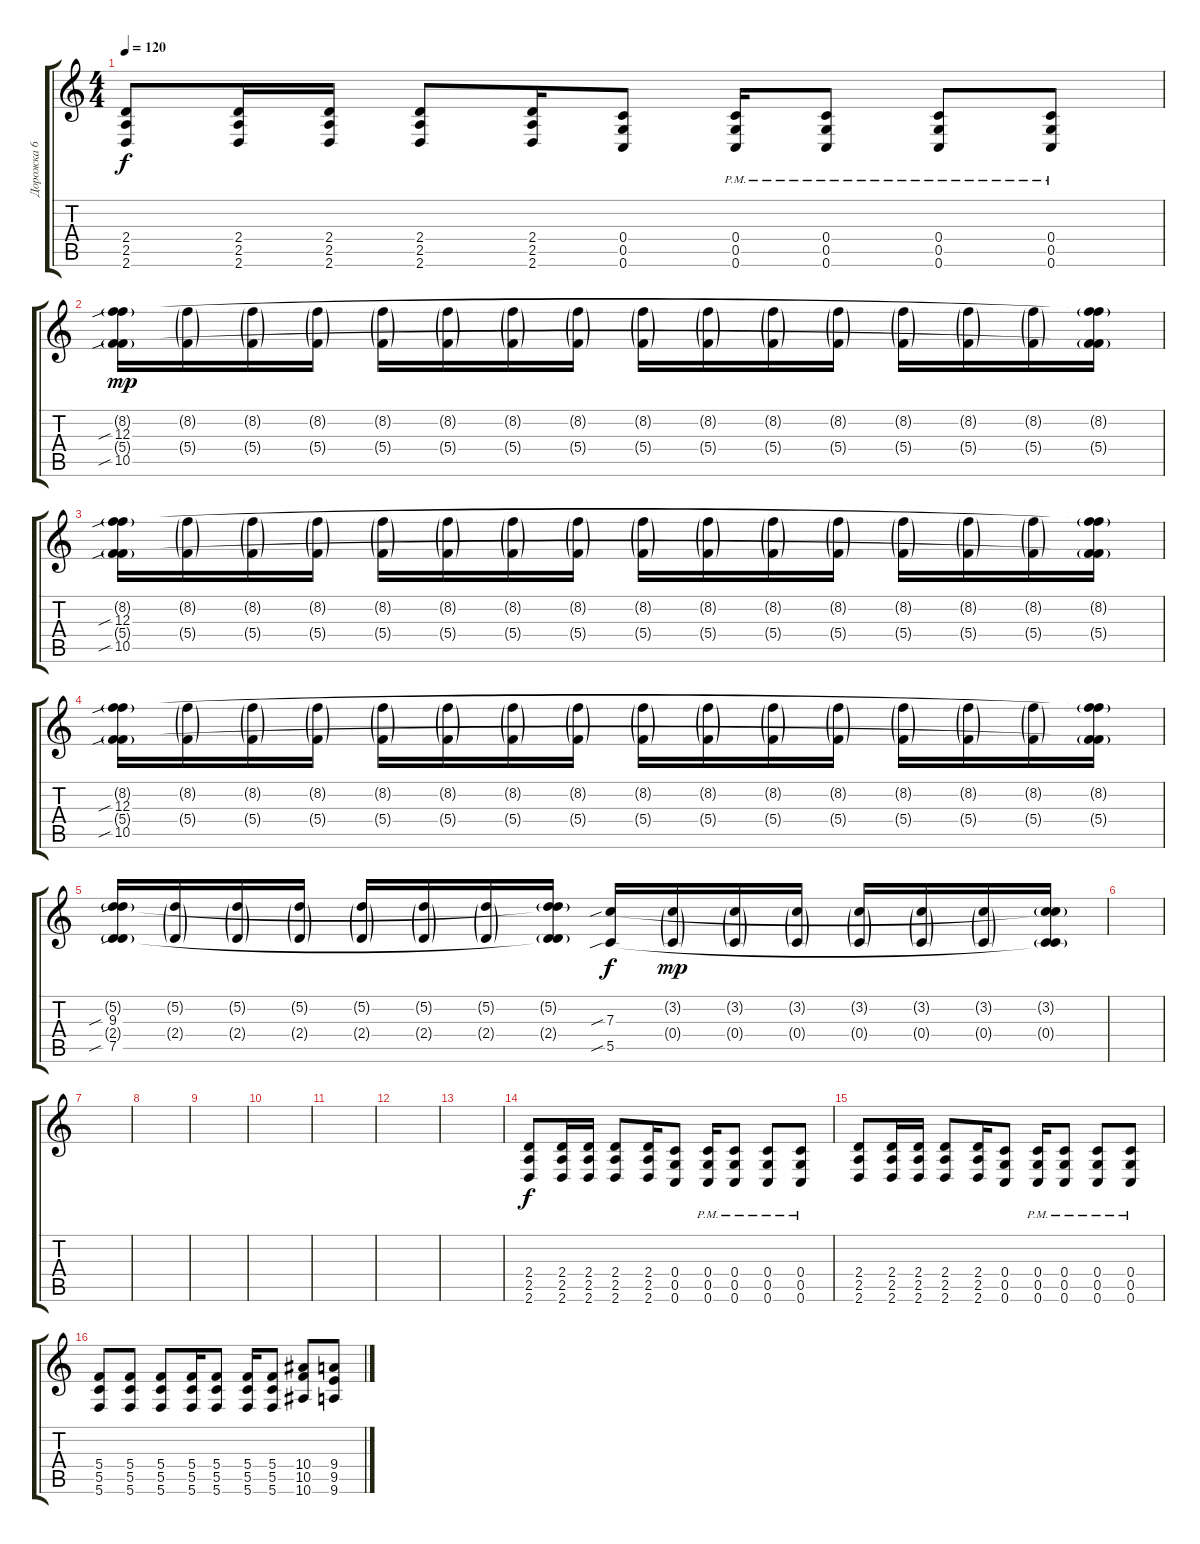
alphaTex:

\track ("Дорожка 6" "Дорожка 6") {instrument overdrivenguitar}
\staff {score tabs}
\tuning (D4 A3 F3 C3 G2 C2) {hide}
\ts (4 4)
\tempo 120
\clef g2
\ks c
(2.4 2.5 2.6).8{dy f} (2.4 2.5 2.6).16 (2.4 2.5 2.6).16 (2.4 2.5 2.6).8 (2.4 2.5 2.6).16 (0.4 0.5 0.6).8 (0.4{pm} 0.5{pm} 0.6{pm}).16 (0.4{pm} 0.5{pm} 0.6{pm}).8 (0.4{pm} 0.5{pm} 0.6{pm}).8 (0.4{pm} 0.5{pm} 0.6{pm}).8 |
(8.2{g} 12.3{sib} 5.4{g} 10.5{sib}).16{dy mp} (8.2{g} 5.4{g}).16 (8.2{g} 5.4{g}).16 (8.2{g} 5.4{g}).16 (8.2{g} 5.4{g}).16 (8.2{g} 5.4{g}).16 (8.2{g} 5.4{g}).16 (8.2{g} 5.4{g}).16 (8.2{g} 5.4{g}).16 (8.2{g} 5.4{g}).16 (8.2{g} 5.4{g}).16 (8.2{g} 5.4{g}).16 (8.2{g} 5.4{g}).16 (8.2{g} 5.4{g}).16 (8.2{g} 5.4{g}).16 (8.2{g} 12.3{t} 5.4{g} 10.5{t}).16 |
(8.2{g} 12.3{sib} 5.4{g} 10.5{sib}).16 (8.2{g} 5.4{g}).16 (8.2{g} 5.4{g}).16 (8.2{g} 5.4{g}).16 (8.2{g} 5.4{g}).16 (8.2{g} 5.4{g}).16 (8.2{g} 5.4{g}).16 (8.2{g} 5.4{g}).16 (8.2{g} 5.4{g}).16 (8.2{g} 5.4{g}).16 (8.2{g} 5.4{g}).16 (8.2{g} 5.4{g}).16 (8.2{g} 5.4{g}).16 (8.2{g} 5.4{g}).16 (8.2{g} 5.4{g}).16 (8.2{g} 12.3{t} 5.4{g} 10.5{t}).16 |
(8.2{g} 12.3{sib} 5.4{g} 10.5{sib}).16 (8.2{g} 5.4{g}).16 (8.2{g} 5.4{g}).16 (8.2{g} 5.4{g}).16 (8.2{g} 5.4{g}).16 (8.2{g} 5.4{g}).16 (8.2{g} 5.4{g}).16 (8.2{g} 5.4{g}).16 (8.2{g} 5.4{g}).16 (8.2{g} 5.4{g}).16 (8.2{g} 5.4{g}).16 (8.2{g} 5.4{g}).16 (8.2{g} 5.4{g}).16 (8.2{g} 5.4{g}).16 (8.2{g} 5.4{g}).16 (8.2{g} 12.3{t} 5.4{g} 10.5{t}).16 |
(5.2{g} 9.3{sib} 2.4{g} 7.5{sib}).16 (5.2{g} 2.4{g}).16 (5.2{g} 2.4{g}).16 (5.2{g} 2.4{g}).16 (5.2{g} 2.4{g}).16 (5.2{g} 2.4{g}).16 (5.2{g} 2.4{g}).16 (5.2{g} 9.3{t} 2.4{g} 7.5{t}).16 (7.3{sib} 5.5{sib}).16{dy f} (3.2{g} 0.4{g}).16{dy mp} (3.2{g} 0.4{g}).16 (3.2{g} 0.4{g}).16 (3.2{g} 0.4{g}).16 (3.2{g} 0.4{g}).16 (3.2{g} 0.4{g}).16 (3.2{g} 7.3{t} 0.4{g} 5.5{t}).16 |
|
|
|
|
|
|
|
|
(2.4 2.5 2.6).8{dy f} (2.4 2.5 2.6).16 (2.4 2.5 2.6).16 (2.4 2.5 2.6).8 (2.4 2.5 2.6).16 (0.4 0.5 0.6).8 (0.4{pm} 0.5{pm} 0.6{pm}).16 (0.4{pm} 0.5{pm} 0.6{pm}).8 (0.4{pm} 0.5{pm} 0.6{pm}).8 (0.4{pm} 0.5{pm} 0.6{pm}).8 |
(2.4 2.5 2.6).8 (2.4 2.5 2.6).16 (2.4 2.5 2.6).16 (2.4 2.5 2.6).8 (2.4 2.5 2.6).16 (0.4 0.5 0.6).8 (0.4{pm} 0.5{pm} 0.6{pm}).16 (0.4{pm} 0.5{pm} 0.6{pm}).8 (0.4{pm} 0.5{pm} 0.6{pm}).8 (0.4{pm} 0.5{pm} 0.6{pm}).8 |
(5.4 5.5 5.6).8 (5.4 5.5 5.6).8 (5.4 5.5 5.6).8 (5.4 5.5 5.6).16 (5.4 5.5 5.6).8 (5.4 5.5 5.6).16 (5.4 5.5 5.6).8 (10.4 10.5 10.6).8 (9.4 9.5 9.6).8
